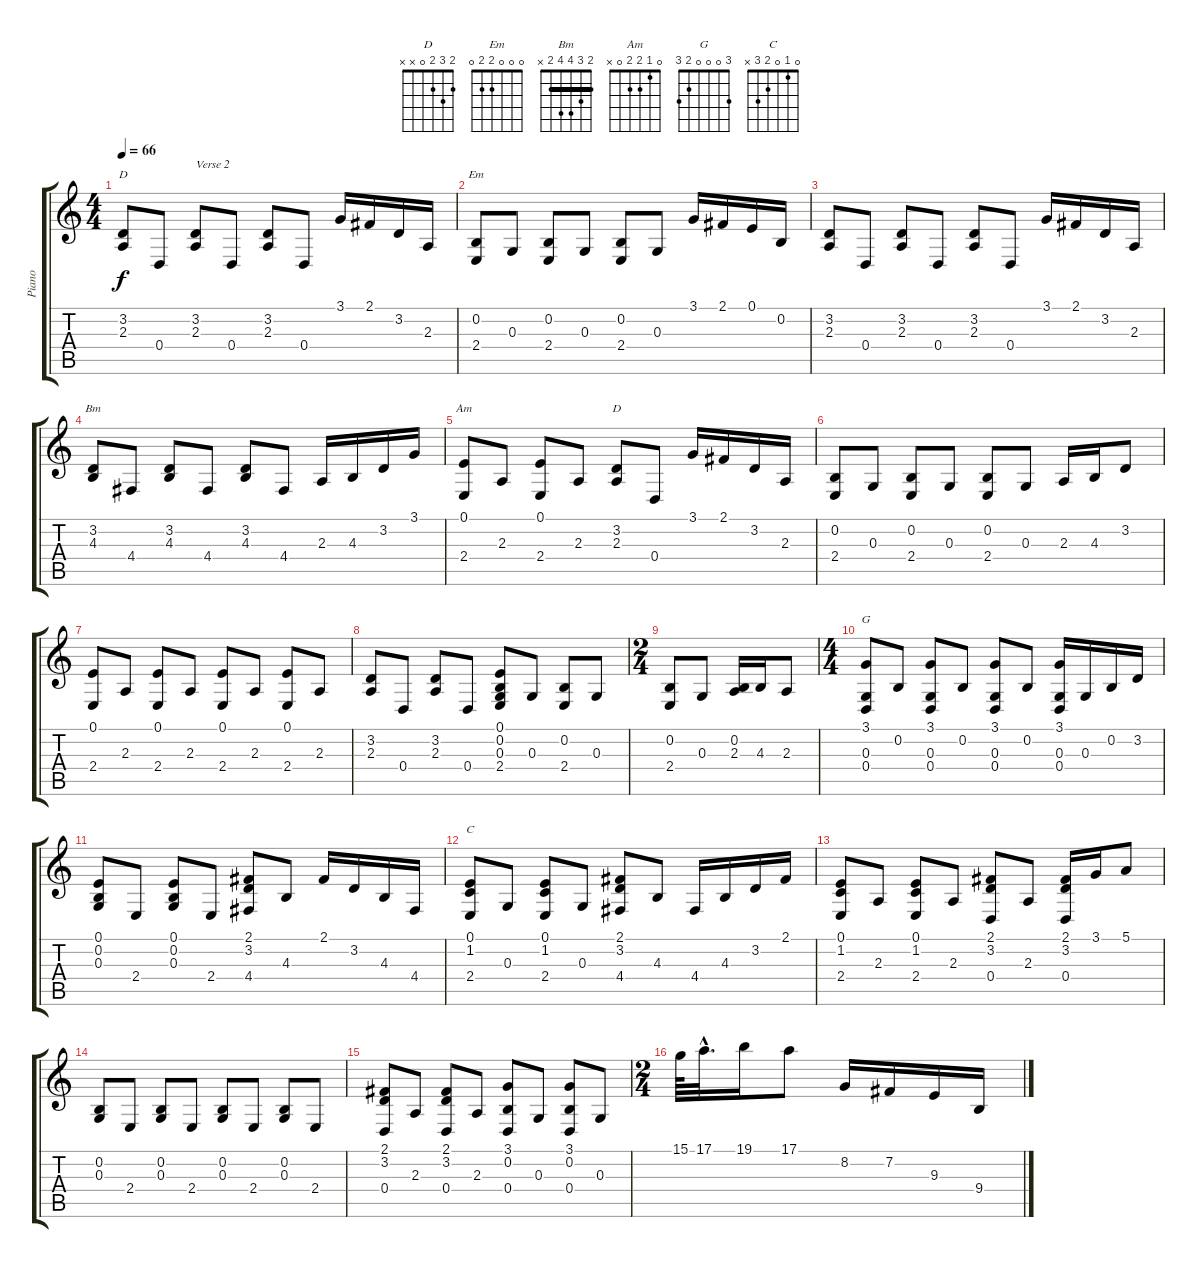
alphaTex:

\track ("Piano" "Piano") {instrument acousticgrandpiano}
\staff {score tabs}
\tuning (E4 B3 G3 D3 A2 E2) {hide}
\chord ("D" x 3 2 x x x)
\chord ("Em" 0 0 0 2 2 0)
\chord ("Bm" 2 3 4 4 2 x) {barre 2}
\chord ("Am" 0 1 2 2 0 x)
\chord ("D" 2 3 2 0 x x)
\chord ("G" 3 0 0 0 2 3)
\chord ("C" 0 1 0 2 3 x)
\ts (4 4)
\tempo 66
\clef g2
\ks c
(3.2 2.3).8{ch "D" dy f} 0.4.8 (3.2 2.3).8{txt "Verse 2"} 0.4.8 (3.2 2.3).8 0.4.8 3.1.16 2.1.16 3.2.16 2.3.16 |
(0.2 2.4).8{ch "Em"} 0.3.8 (0.2 2.4).8 0.3.8 (0.2 2.4).8 0.3.8 3.1.16 2.1.16 0.1.16 0.2.16 |
(3.2 2.3).8 0.4.8 (3.2 2.3).8 0.4.8 (3.2 2.3).8 0.4.8 3.1.16 2.1.16 3.2.16 2.3.16 |
(3.2 4.3).8{ch "Bm"} 4.4.8 (3.2 4.3).8 4.4.8 (3.2 4.3).8 4.4.8 2.3.16 4.3.16 3.2.16 3.1.16 |
(0.1 2.4).8{ch "Am"} 2.3.8 (0.1 2.4).8 2.3.8 (3.2 2.3).8{ch "D"} 0.4.8 3.1.16 2.1.16 3.2.16 2.3.16 |
(0.2 2.4).8 0.3.8 (0.2 2.4).8 0.3.8 (0.2 2.4).8 0.3.8 2.3.16 4.3.16 3.2.8 |
(0.1 2.4).8 2.3.8 (0.1 2.4).8 2.3.8 (0.1 2.4).8 2.3.8 (0.1 2.4).8 2.3.8 |
(3.2 2.3).8 0.4.8 (3.2 2.3).8 0.4.8 (0.1 0.2 0.3 2.4).8 0.3.8 (0.2 2.4).8 0.3.8 |
\ts (2 4)
(0.2 2.4).8 0.3.8 (0.2 2.3).16 4.3.16 2.3.8 |
\ts (4 4)
(3.1 0.3 0.4).8{ch "G"} 0.2.8 (3.1 0.3 0.4).8 0.2.8 (3.1 0.3 0.4).8 0.2.8 (3.1 0.3 0.4).16 0.3.16 0.2.16 3.2.16 |
(0.1 0.2 0.3).8 2.4.8 (0.1 0.2 0.3).8 2.4.8 (2.1 3.2 4.4).8 4.3.8 2.1.16 3.2.16 4.3.16 4.4.16 |
(0.1 1.2 2.4).8{ch "C"} 0.3.8 (0.1 1.2 2.4).8 0.3.8 (2.1 3.2 4.4).8 4.3.8 4.4.16 4.3.16 3.2.16 2.1.16 |
(0.1 1.2 2.4).8 2.3.8 (0.1 1.2 2.4).8 2.3.8 (2.1 3.2 0.4).8 2.3.8 (2.1 3.2 0.4).16 3.1.16 5.1.8 |
(0.2 0.3).8 2.4.8 (0.2 0.3).8 2.4.8 (0.2 0.3).8 2.4.8 (0.2 0.3).8 2.4.8 |
(2.1 3.2 0.4).8 2.3.8 (2.1 3.2 0.4).8 2.3.8 (3.1 0.2 0.4).8 0.3.8 (3.1 0.2 0.4).8 0.3.8 |
\ts (2 4)
15.1.64 17.1{hac}.32{d} 19.1.16 17.1.8 8.2.16 7.2.16 9.3.16 9.4.16
